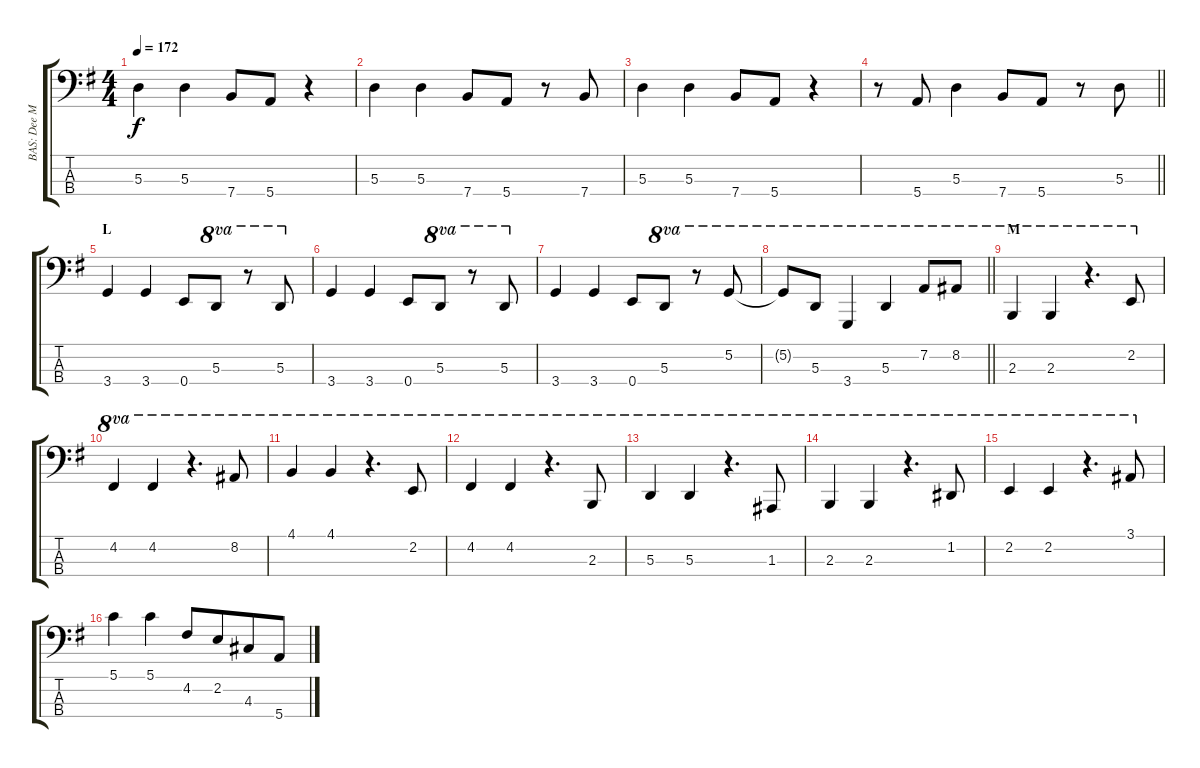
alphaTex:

\track ("BAS: Dee Murray" "BAS: Dee M") {instrument electricbassfinger}
\staff {score tabs}
\tuning (G2 D2 A1 E1) {hide}
\ts (4 4)
\tempo 172
\clef f4
\ks g
5.3.4{dy f} 5.3.4 7.4.8 5.4.8 r.4 |
5.3.4 5.3.4 7.4.8 5.4.8 r.8 7.4.8 |
5.3.4 5.3.4 7.4.8 5.4.8 r.4 |
\barLineRight lightlight
r.8 5.4.8 5.3.4 7.4.8 5.4.8 r.8 5.3.8 |
\section ("" "L")
3.4.4 3.4.4 0.4.8 5.3.8{ot 8va} r.8{ot 8va} 5.3.8{ot 8va} |
3.4.4 3.4.4 0.4.8 5.3.8{ot 8va} r.8{ot 8va} 5.3.8{ot 8va} |
3.4.4 3.4.4 0.4.8 5.3.8{ot 8va} r.8{ot 8va} 5.2.8{ot 8va} |
\barLineRight lightlight
5.2{t}.8{ot 8va} 5.3.8{ot 8va} 3.4.4{ot 8va} 5.3.4{ot 8va} 7.2.8{ot 8va} 8.2.8{ot 8va} |
\section ("" "M")
2.3.4{ot 8va} 2.3.4{ot 8va} r.4{d ot 8va} 2.2.8{ot 8va} |
4.2.4{ot 8va} 4.2.4{ot 8va} r.4{d ot 8va} 8.2.8{ot 8va} |
4.1.4{ot 8va} 4.1.4{ot 8va} r.4{d ot 8va} 2.2.8{ot 8va} |
4.2.4{ot 8va} 4.2.4{ot 8va} r.4{d ot 8va} 2.3.8{ot 8va} |
5.3.4{ot 8va} 5.3.4{ot 8va} r.4{d ot 8va} 1.3.8{ot 8va} |
2.3.4{ot 8va} 2.3.4{ot 8va} r.4{d ot 8va} 1.2.8{ot 8va} |
2.2.4{ot 8va} 2.2.4{ot 8va} r.4{d ot 8va} 3.1.8{ot 8va} |
5.1.4 5.1.4 4.2.8 2.2.8{beam merge} 4.3.8 5.4.8
